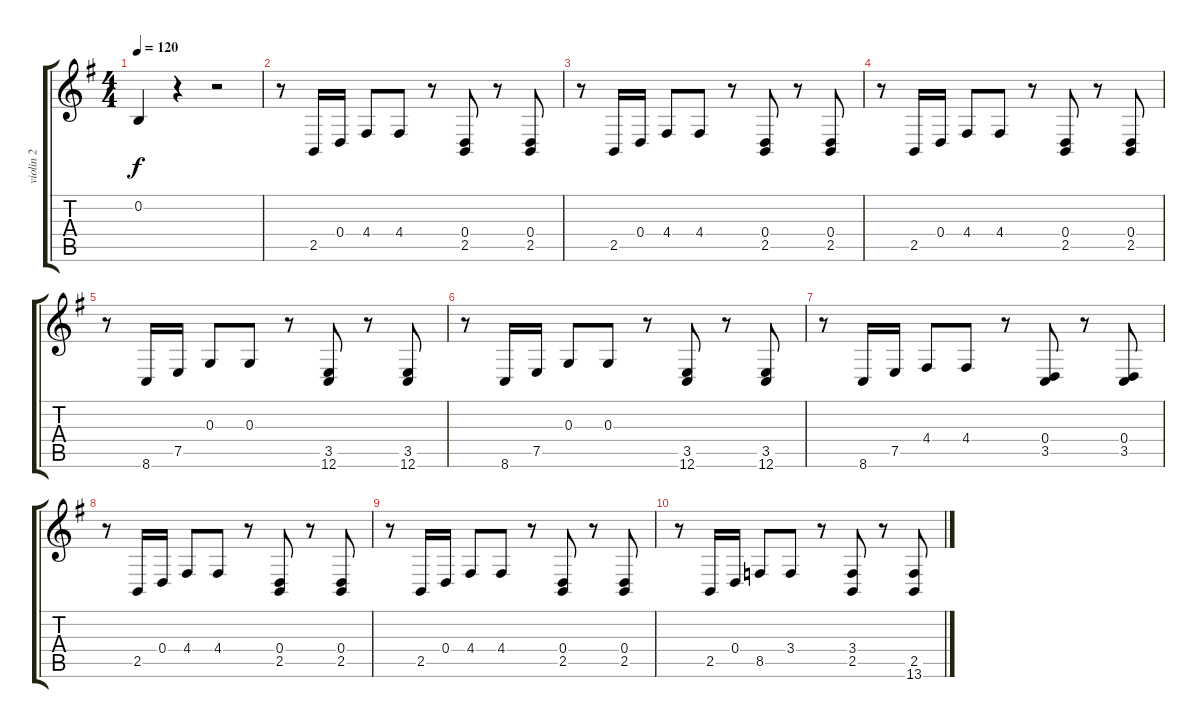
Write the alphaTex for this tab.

\track ("violin 2" "violin 2") {instrument violin}
\staff {score tabs}
\tuning (E4 B3 G3 D3 A2 E2) {hide}
\ts (4 4)
\tempo 120
\clef g2
\ks g
0.2.4{dy f} r.4 r.2 |
r.8 2.5.16 0.4.16 4.4.8 4.4.8 r.8 (0.4 2.5).8 r.8 (0.4 2.5).8 |
r.8 2.5.16 0.4.16 4.4.8 4.4.8 r.8 (0.4 2.5).8 r.8 (0.4 2.5).8 |
r.8 2.5.16 0.4.16 4.4.8 4.4.8 r.8 (0.4 2.5).8 r.8 (0.4 2.5).8 |
r.8 8.6.16 7.5.16 0.3.8 0.3.8 r.8 (3.5 12.6).8 r.8 (3.5 12.6).8 |
r.8 8.6.16 7.5.16 0.3.8 0.3.8 r.8 (3.5 12.6).8 r.8 (3.5 12.6).8 |
r.8 8.6.16 7.5.16 4.4.8 4.4.8 r.8 (0.4 3.5).8 r.8 (0.4 3.5).8 |
r.8 2.5.16 0.4.16 4.4.8 4.4.8 r.8 (0.4 2.5).8 r.8 (0.4 2.5).8 |
r.8 2.5.16 0.4.16 4.4.8 4.4.8 r.8 (0.4 2.5).8 r.8 (0.4 2.5).8 |
r.8 2.5.16 0.4.16 8.5.8 3.4.8 r.8 (3.4 2.5).8 r.8 (2.5 13.6).8
